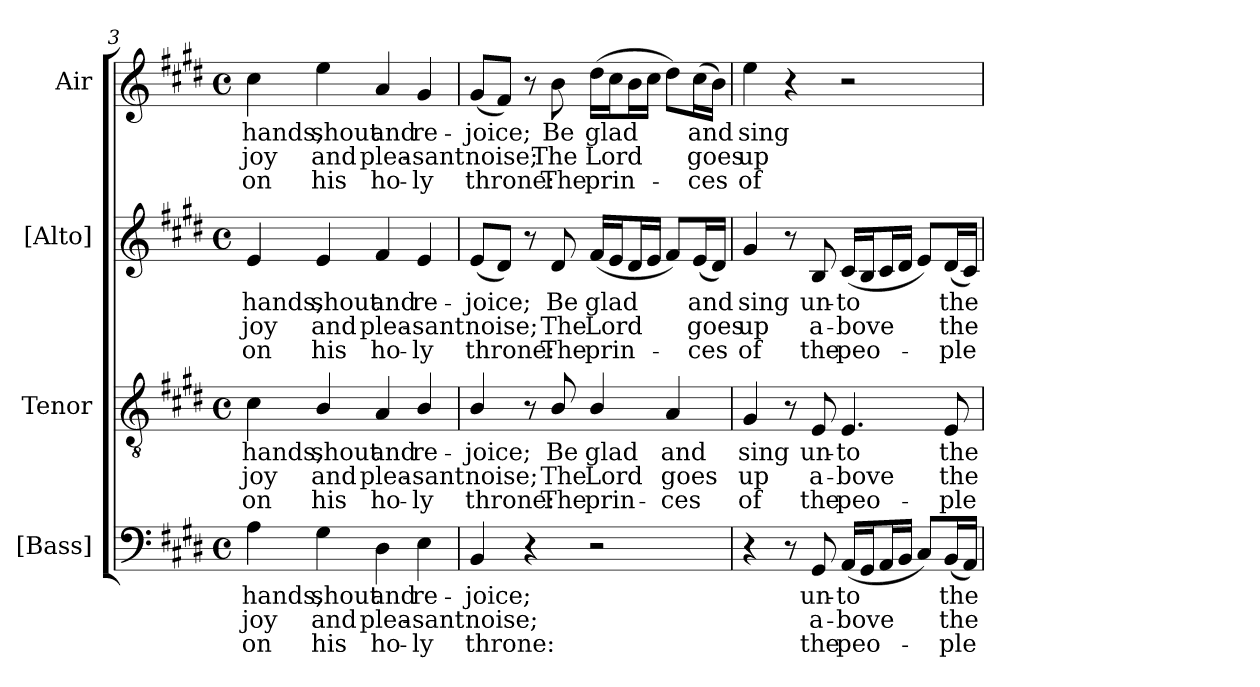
**kern	**text	**text	**text	**kern	**text	**text	**text	**kern	**text	**text	**text	**kern	**text	**text	**text
*part4	*part4	*part4	*part4	*part3	*part3	*part3	*part3	*part2	*part2	*part2	*part2	*part1	*part1	*part1	*part1
*staff4	*staff4	*staff4	*staff4	*staff3	*staff3	*staff3	*staff3	*staff2	*staff2	*staff2	*staff2	*staff1	*staff1	*staff1	*staff1
*I"[Bass]	*	*	*	*I"Tenor	*	*	*	*I"[Alto]	*	*	*	*I"Air	*	*	*
*I'B.	*	*	*	*I'T.	*	*	*	*I'A.	*	*	*	*	*	*	*
*clefF4	*	*	*	*clefGv2	*	*	*	*clefG2	*	*	*	*clefG2	*	*	*
*	*	*	*	*ITrd7c12	*	*	*	*	*	*	*	*	*	*	*
*k[f#c#g#d#]	*	*	*	*k[f#c#g#d#]	*	*	*	*k[f#c#g#d#]	*	*	*	*k[f#c#g#d#]	*	*	*
*E:	*	*	*	*E:	*	*	*	*E:	*	*	*	*E:	*	*	*
*M4/4	*	*	*	*M4/4	*	*	*	*M4/4	*	*	*	*M4/4	*	*	*
*met(c)	*	*	*	*met(c)	*	*	*	*met(c)	*	*	*	*met(c)	*	*	*
=3	=3	=3	=3	=3	=3	=3	=3	=3	=3	=3	=3	=3	=3	=3	=3
!	!LO:LY:b:color=#000000	!LO:LY:b:color=#000000	!LO:LY:b:color=#000000	!	!	!	!	!	!	!	!	!	!	!	!
!	!	!	!	!	!LO:LY:b:color=#000000	!LO:LY:b:color=#000000	!LO:LY:b:color=#000000	!	!	!	!	!	!	!	!
!	!	!	!	!	!	!	!	!	!LO:LY:b:color=#000000	!LO:LY:b:color=#000000	!LO:LY:b:color=#000000	!	!	!	!
!	!	!	!	!	!	!	!	!	!	!	!	!	!LO:LY:b:color=#000000	!LO:LY:b:color=#000000	!LO:LY:b:color=#000000
4Ai\	hands,	joy	-on	4C#i\	hands,	joy	-on	4ei/	hands,	joy	-on	4cc#i\	hands,	joy	-on
!	!LO:LY:b:color=#000000	!LO:LY:b:color=#000000	!LO:LY:b:color=#000000	!	!	!	!	!	!	!	!	!	!	!	!
!	!	!	!	!	!LO:LY:b:color=#000000	!LO:LY:b:color=#000000	!LO:LY:b:color=#000000	!	!	!	!	!	!	!	!
!	!	!	!	!	!	!	!	!	!LO:LY:b:color=#000000	!LO:LY:b:color=#000000	!LO:LY:b:color=#000000	!	!	!	!
!	!	!	!	!	!	!	!	!	!	!	!	!	!LO:LY:b:color=#000000	!LO:LY:b:color=#000000	!LO:LY:b:color=#000000
4G#i\	shout	and	his	4BBi/	shout	and	his	4ei/	shout	and	his	4eei\	shout	and	his
!	!LO:LY:b:color=#000000	!LO:LY:b:color=#000000	!LO:LY:b:color=#000000	!	!	!	!	!	!	!	!	!	!	!	!
!	!	!	!	!	!LO:LY:b:color=#000000	!LO:LY:b:color=#000000	!LO:LY:b:color=#000000	!	!	!	!	!	!	!	!
!	!	!	!	!	!	!	!	!	!LO:LY:b:color=#000000	!LO:LY:b:color=#000000	!LO:LY:b:color=#000000	!	!	!	!
!	!	!	!	!	!	!	!	!	!	!	!	!	!LO:LY:b:color=#000000	!LO:LY:b:color=#000000	!LO:LY:b:color=#000000
4D#i\	and	plea-	ho-	4AAi/	and	plea-	ho-	4f#i/	and	plea-	ho-	4ai/	and	plea-	ho-
!	!LO:LY:b:color=#000000	!LO:LY:b:color=#000000	!LO:LY:b:color=#000000	!	!	!	!	!	!	!	!	!	!	!	!
!	!	!	!	!	!LO:LY:b:color=#000000	!LO:LY:b:color=#000000	!LO:LY:b:color=#000000	!	!	!	!	!	!	!	!
!	!	!	!	!	!	!	!	!	!LO:LY:b:color=#000000	!LO:LY:b:color=#000000	!LO:LY:b:color=#000000	!	!	!	!
!	!	!	!	!	!	!	!	!	!	!	!	!	!LO:LY:b:color=#000000	!LO:LY:b:color=#000000	!LO:LY:b:color=#000000
4Ei\	re-	-sant	-ly	4BBi/	re-	-sant	-ly	4ei/	re-	-sant	-ly	4g#i/	re-	-sant	-ly
=4	=4	=4	=4	=4	=4	=4	=4	=4	=4	=4	=4	=4	=4	=4	=4
!	!LO:LY:b:color=#000000	!LO:LY:b:color=#000000	!LO:LY:b:color=#000000	!	!	!	!	!	!	!	!	!	!	!	!
!	!	!	!	!	!LO:LY:b:color=#000000	!LO:LY:b:color=#000000	!LO:LY:b:color=#000000	!	!	!	!	!	!	!	!
!	!	!	!	!	!	!	!	!	!LO:LY:b:color=#000000	!LO:LY:b:color=#000000	!LO:LY:b:color=#000000	!	!	!	!
!	!	!	!	!	!	!	!	!	!	!	!	!	!LO:LY:b:color=#000000	!LO:LY:b:color=#000000	!LO:LY:b:color=#000000
4BBi/	-joice;	noise;	throne:	4BBi/	-joice;	noise;	throne:	(8ei/L	-joice;	noise;	throne:	(8g#i/L	-joice;	noise;	throne:
.	.	.	.	.	.	.	.	8d#i/J)	.	.	.	8f#i/J)	.	.	.
4r	.	.	.	8r	.	.	.	8r	.	.	.	8r	.	.	.
!	!	!	!	!	!LO:LY:b:color=#000000	!LO:LY:b:color=#000000	!LO:LY:b:color=#000000	!	!	!	!	!	!	!	!
!	!	!	!	!	!	!	!	!	!LO:LY:b:color=#000000	!LO:LY:b:color=#000000	!LO:LY:b:color=#000000	!	!	!	!
!	!	!	!	!	!	!	!	!	!	!	!	!	!LO:LY:b:color=#000000	!LO:LY:b:color=#000000	!LO:LY:b:color=#000000
.	.	.	.	8BBi/	Be	The	The	8d#i/	Be	The	The	8bi\	Be	The	The
!	!	!	!	!	!LO:LY:b:color=#000000	!LO:LY:b:color=#000000	!LO:LY:b:color=#000000	!	!	!	!	!	!	!	!
!	!	!	!	!	!	!	!	!	!LO:LY:b:color=#000000	!LO:LY:b:color=#000000	!LO:LY:b:color=#000000	!	!	!	!
!	!	!	!	!	!	!	!	!	!	!	!	!	!LO:LY:b:color=#000000	!LO:LY:b:color=#000000	!LO:LY:b:color=#000000
2r	.	.	.	4BBi/	glad	Lord	prin-	(16f#i/LL	glad	Lord	prin-	(16dd#i\LL	glad	Lord	prin-
.	.	.	.	.	.	.	.	16ei/J	.	.	.	16cc#i\J	.	.	.
.	.	.	.	.	.	.	.	16d#i/L	.	.	.	16bi\L	.	.	.
.	.	.	.	.	.	.	.	16ei/JJ	.	.	.	16cc#i\JJ	.	.	.
!	!	!	!	!	!LO:LY:b:color=#000000	!LO:LY:b:color=#000000	!LO:LY:b:color=#000000	!	!	!	!	!	!	!	!
.	.	.	.	4AAi/	and	goes	-ces	8f#i/L)	.	.	.	8dd#i\L)	.	.	.
!	!	!	!	!	!	!	!	!	!LO:LY:b:color=#000000	!LO:LY:b:color=#000000	!LO:LY:b:color=#000000	!	!	!	!
!	!	!	!	!	!	!	!	!	!	!	!	!	!LO:LY:b:color=#000000	!LO:LY:b:color=#000000	!LO:LY:b:color=#000000
.	.	.	.	.	.	.	.	(16ei/L	and	goes	-ces	(16cc#i\L	and	goes	-ces
.	.	.	.	.	.	.	.	16d#i/JJ)	.	.	.	16bi\JJ)	.	.	.
!!LO:LB:g=z
=5	=5	=5	=5	=5	=5	=5	=5	=5	=5	=5	=5	=5	=5	=5	=5
!	!	!	!	!	!LO:LY:b:color=#000000	!LO:LY:b:color=#000000	!LO:LY:b:color=#000000	!	!	!	!	!	!	!	!
!	!	!	!	!	!	!	!	!	!LO:LY:b:color=#000000	!LO:LY:b:color=#000000	!LO:LY:b:color=#000000	!	!	!	!
!	!	!	!	!	!	!	!	!	!	!	!	!	!LO:LY:b:color=#000000	!LO:LY:b:color=#000000	!LO:LY:b:color=#000000
4r	.	.	.	4GG#i/	sing	up	of	4g#i/	sing	up	of	4eei\	sing	up	of
8r	.	.	.	8r	.	.	.	8r	.	.	.	4r	.	.	.
!	!LO:LY:b:color=#000000	!LO:LY:b:color=#000000	!LO:LY:b:color=#000000	!	!	!	!	!	!	!	!	!	!	!	!
!	!	!	!	!	!LO:LY:b:color=#000000	!LO:LY:b:color=#000000	!LO:LY:b:color=#000000	!	!	!	!	!	!	!	!
!	!	!	!	!	!	!	!	!	!LO:LY:b:color=#000000	!LO:LY:b:color=#000000	!LO:LY:b:color=#000000	!	!	!	!
8GG#i/	un-	a-	the	8EEi/	un-	a-	the	8Bi/	un-	a-	the	.	.	.	.
!	!LO:LY:b:color=#000000	!LO:LY:b:color=#000000	!LO:LY:b:color=#000000	!	!	!	!	!	!	!	!	!	!	!	!
!	!	!	!	!	!LO:LY:b:color=#000000	!LO:LY:b:color=#000000	!LO:LY:b:color=#000000	!	!	!	!	!	!	!	!
!	!	!	!	!	!	!	!	!	!LO:LY:b:color=#000000	!LO:LY:b:color=#000000	!LO:LY:b:color=#000000	!	!	!	!
(16AAi/LL	-to	-bove	peo-	4.EEi/	-to	-bove	peo-	(16c#i/LL	-to	-bove	peo-	2r	.	.	.
16GG#i/J	.	.	.	.	.	.	.	16Bi/J	.	.	.	.	.	.	.
16AAi/L	.	.	.	.	.	.	.	16c#i/L	.	.	.	.	.	.	.
16BBi/JJ	.	.	.	.	.	.	.	16d#i/JJ	.	.	.	.	.	.	.
8C#i/L)	.	.	.	.	.	.	.	8ei/L)	.	.	.	.	.	.	.
!	!LO:LY:b:color=#000000	!LO:LY:b:color=#000000	!LO:LY:b:color=#000000	!	!	!	!	!	!	!	!	!	!	!	!
!	!	!	!	!	!LO:LY:b:color=#000000	!LO:LY:b:color=#000000	!LO:LY:b:color=#000000	!	!	!	!	!	!	!	!
!	!	!	!	!	!	!	!	!	!LO:LY:b:color=#000000	!LO:LY:b:color=#000000	!LO:LY:b:color=#000000	!	!	!	!
(16BBi/L	the	the	-ple	8EEi/	the	the	-ple	(16d#i/L	the	the	-ple	.	.	.	.
16AAi/JJ)	.	.	.	.	.	.	.	16c#i/JJ)	.	.	.	.	.	.	.
=	=	=	=	=	=	=	=	=	=	=	=	=	=	=	=
*-	*-	*-	*-	*-	*-	*-	*-	*-	*-	*-	*-	*-	*-	*-	*-
